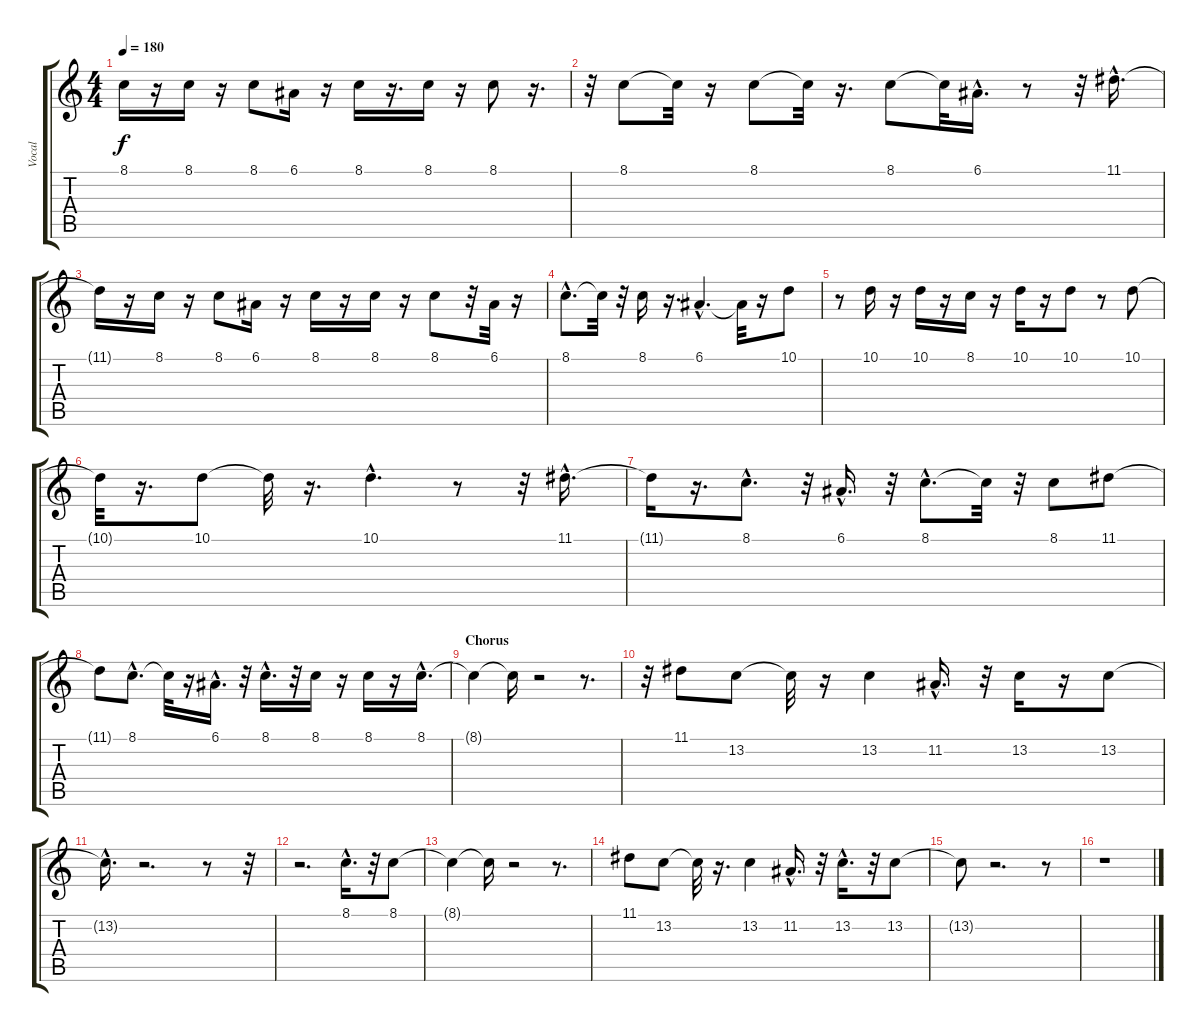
\track ("Vocal" "Vocal") {instrument lead2sawtooth}
\staff {score tabs}
\tuning (E4 B3 G3 D3 A2 E2) {hide}
\ts (4 4)
\tempo 180
\clef g2
\ks c
8.1{t}.16{dy f} r.16 8.1.16 r.16 8.1.8 6.1.16 r.16 8.1.16 r.16{d} 8.1.16 r.16 8.1.8 r.16{d} |
r.32 8.1.8 8.1{t}.32 r.16 8.1.8 8.1{t}.32 r.16{d} 8.1.8 8.1{t}.32 6.1{hac}.16{d} r.8 r.32 11.1{hac}.16{d} |
11.1{t}.16 r.16 8.1.16 r.16 8.1.8 6.1.16 r.16 8.1.16 r.16 8.1.16 r.16 8.1.8 r.32 6.1.32 r.16 |
8.1{hac}.8{d} 8.1{t}.32 r.32 8.1.16 r.16{d} 6.1{hac}.4{d} 6.1{t}.32 r.16 10.1.8 |
r.8 10.1.16 r.16 10.1.16 r.16 8.1.16 r.16 10.1.16 r.16 10.1.8 r.8 10.1.8 |
10.1{t}.32 r.16{d} 10.1.8 10.1{t}.32 r.16{d} 10.1{hac}.4{d} r.8 r.32 11.1{hac}.16{d} |
11.1{t}.16 r.16{d} 8.1{hac}.8{d} r.32 6.1{hac}.16{d} r.32 8.1{hac}.8{d} 8.1{t}.32 r.32 8.1.8 11.1.8 |
11.1{t}.8 8.1{hac}.8{d} 8.1{t}.32 r.16 6.1{hac}.16{d} r.32 8.1{hac}.16{d} r.32 8.1.16 r.16 8.1.16 r.16 8.1{hac}.16{d} |
\section ("" "Chorus")
8.1{t}.4 8.1{t}.16 r.2 r.8{d} |
r.32 11.1.8 13.2.8 13.2{t}.32 r.16 13.2.4 11.2{hac}.16{d} r.32 13.2.16 r.16 13.2.8 |
13.2{hac t}.16{d} r.2{d} r.8 r.32 |
r.2{d} 8.1{hac}.16{d} r.32 8.1.8 |
8.1{t}.4 8.1{t}.16 r.2 r.8{d} |
11.1.8 13.2.8 13.2{t}.32 r.16{d} 13.2.4 11.2{hac}.16{d} r.32 13.2{hac}.16{d} r.32 13.2.8 |
13.2{t}.8 r.2{d} r.8 |
r.1
